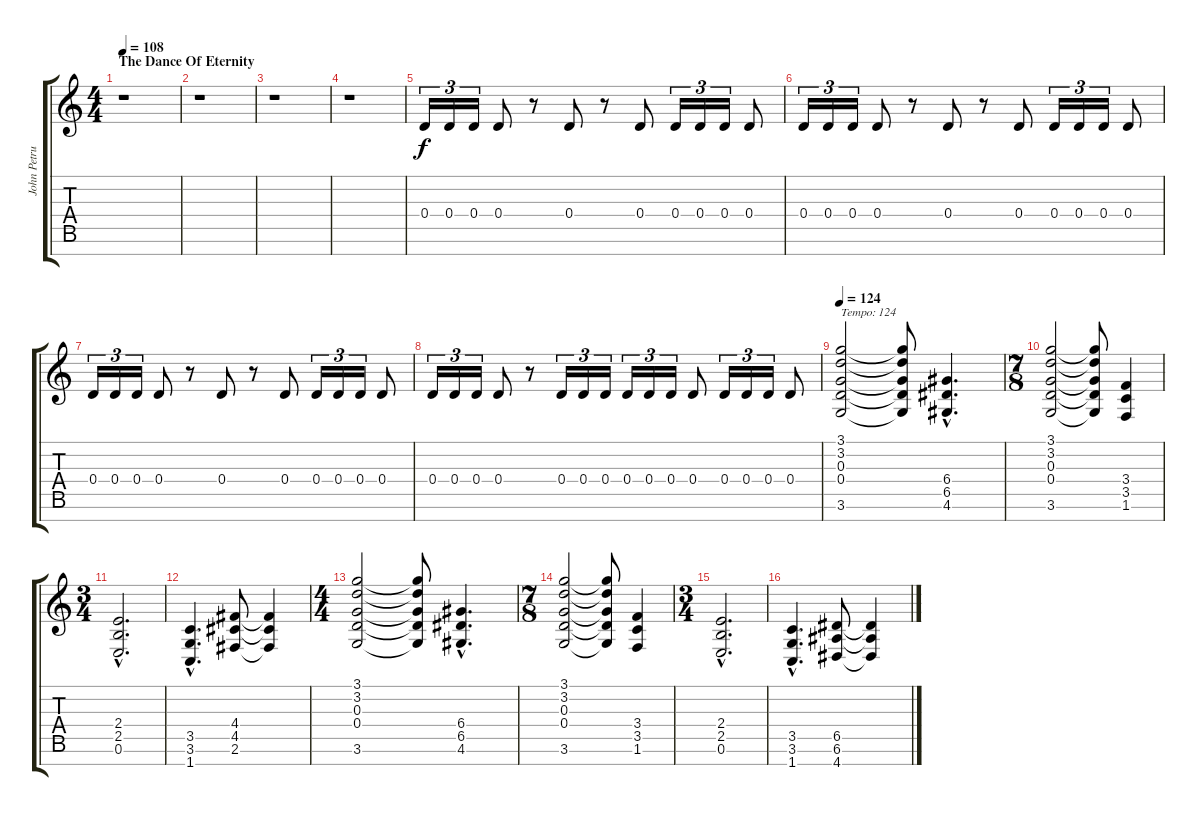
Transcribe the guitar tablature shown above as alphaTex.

\track ("John Petrucci - 7 String Guitar" "John Petru") {instrument distortionguitar}
\staff {score tabs}
\tuning (E4 B3 G3 D3 A2 E2 B1) {hide}
\ts (4 4)
\section ("" "The Dance Of Eternity")
\tempo 108
\clef g2
\ks c
r.1{dy f instrument distortionguitar} |
r.1 |
r.1 |
r.1 |
0.4.16{tu (3 2)} 0.4.16{tu (3 2)} 0.4.16{tu (3 2)} 0.4.8 r.8 0.4.8 r.8 0.4.8 0.4.16{tu (3 2)} 0.4.16{tu (3 2)} 0.4.16{tu (3 2)} 0.4.8 |
0.4.16{tu (3 2)} 0.4.16{tu (3 2)} 0.4.16{tu (3 2)} 0.4.8 r.8 0.4.8 r.8 0.4.8 0.4.16{tu (3 2)} 0.4.16{tu (3 2)} 0.4.16{tu (3 2)} 0.4.8 |
0.4.16{tu (3 2)} 0.4.16{tu (3 2)} 0.4.16{tu (3 2)} 0.4.8 r.8 0.4.8 r.8 0.4.8 0.4.16{tu (3 2)} 0.4.16{tu (3 2)} 0.4.16{tu (3 2)} 0.4.8 |
0.4.16{tu (3 2)} 0.4.16{tu (3 2)} 0.4.16{tu (3 2)} 0.4.8 r.8 0.4.16{tu (3 2)} 0.4.16{tu (3 2)} 0.4.16{tu (3 2)} 0.4.16{tu (3 2)} 0.4.16{tu (3 2)} 0.4.16{tu (3 2)} 0.4.8 0.4.16{tu (3 2)} 0.4.16{tu (3 2)} 0.4.16{tu (3 2)} 0.4.8 |
\tempo 124
(3.1 3.2 0.3 0.4 3.6).2{txt "Tempo: 124"} (3.1{t} 3.2{t} 0.3{t} 0.4{t} 3.6{t}).8 (6.4{hac} 6.5{hac} 4.6{hac}).4{d} |
\ts (7 8)
(3.1 3.2 0.3 0.4 3.6).2 (3.1{t} 3.2{t} 0.3{t} 0.4{t} 3.6{t}).8 (3.4 3.5 1.6).4 |
\ts (3 4)
(2.4{hac} 2.5{hac} 0.6{hac}).2{d} |
(3.5{hac} 3.6{hac} 1.7{hac}).4{d} (4.4 4.5 2.6).8 (4.4{t} 4.5{t} 2.6{t}).4 |
\ts (4 4)
(3.1 3.2 0.3 0.4 3.6).2 (3.1{t} 3.2{t} 0.3{t} 0.4{t} 3.6{t}).8 (6.4{hac} 6.5{hac} 4.6{hac}).4{d} |
\ts (7 8)
(3.1 3.2 0.3 0.4 3.6).2 (3.1{t} 3.2{t} 0.3{t} 0.4{t} 3.6{t}).8 (3.4 3.5 1.6).4 |
\ts (3 4)
(2.4{hac} 2.5{hac} 0.6{hac}).2{d} |
(3.5{hac} 3.6{hac} 1.7{hac}).4{d} (6.5 6.6 4.7).8 (6.5{t} 6.6{t} 4.7{t}).4
